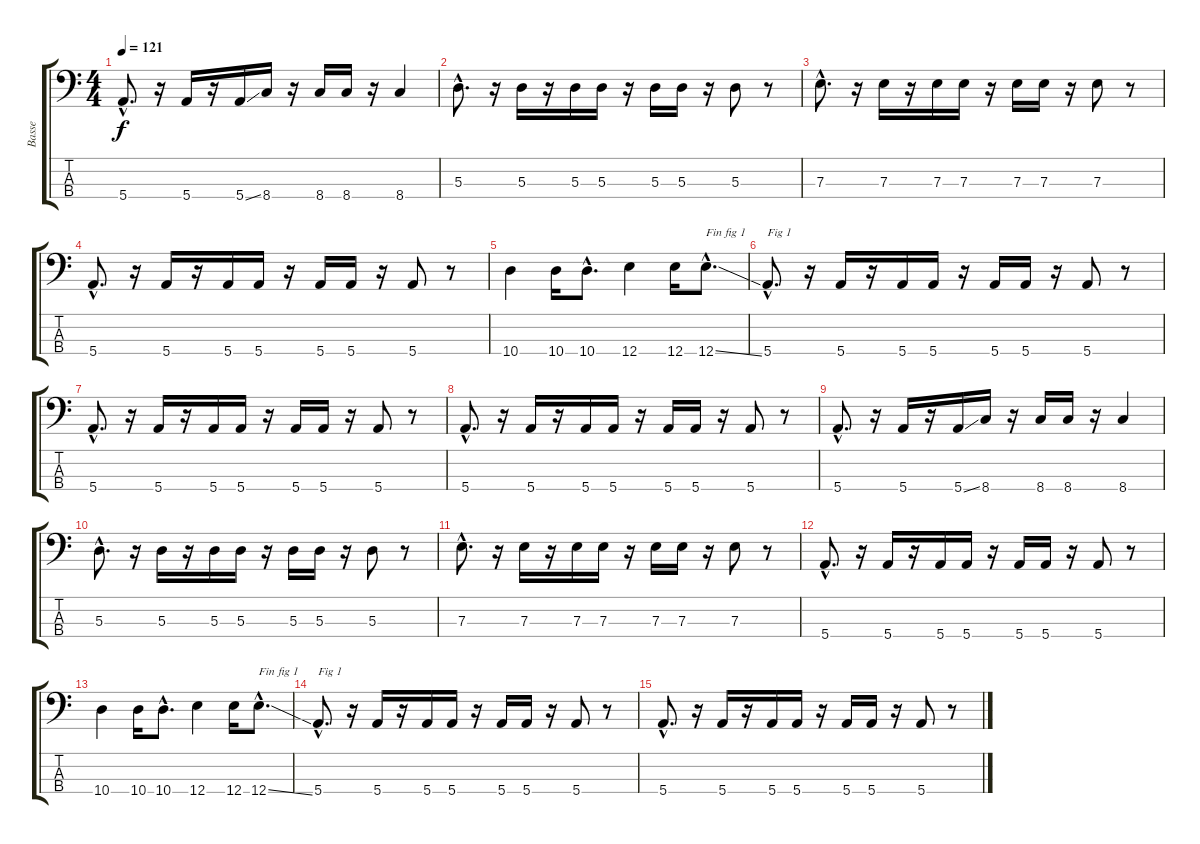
\track ("Basse" "Basse") {instrument synthbass2}
\staff {score tabs}
\tuning (G2 D2 A1 E1) {hide}
\ts (4 4)
\tempo 121
\clef f4
\ks c
5.4{hac}.8{d dy f} r.16 5.4.16 r.16 5.4{ss}.16 8.4.16 r.16 8.4.16 8.4.16 r.16 8.4.4 |
5.3{hac}.8{d} r.16 5.3.16 r.16 5.3.16 5.3.16 r.16 5.3.16 5.3.16 r.16 5.3.8 r.8 |
7.3{hac}.8{d} r.16 7.3.16 r.16 7.3.16 7.3.16 r.16 7.3.16 7.3.16 r.16 7.3.8 r.8 |
5.4{hac}.8{d} r.16 5.4.16 r.16 5.4.16 5.4.16 r.16 5.4.16 5.4.16 r.16 5.4.8 r.8 |
10.4.4 10.4.16 10.4{hac}.8{d} 12.4.4 12.4.16 12.4{ss hac}.8{d txt "Fin fig 1"} |
5.4{hac}.8{d txt "Fig 1"} r.16 5.4.16 r.16 5.4.16 5.4.16 r.16 5.4.16 5.4.16 r.16 5.4.8 r.8 |
5.4{hac}.8{d} r.16 5.4.16 r.16 5.4.16 5.4.16 r.16 5.4.16 5.4.16 r.16 5.4.8 r.8 |
5.4{hac}.8{d} r.16 5.4.16 r.16 5.4.16 5.4.16 r.16 5.4.16 5.4.16 r.16 5.4.8 r.8 |
5.4{hac}.8{d} r.16 5.4.16 r.16 5.4{ss}.16 8.4.16 r.16 8.4.16 8.4.16 r.16 8.4.4 |
5.3{hac}.8{d} r.16 5.3.16 r.16 5.3.16 5.3.16 r.16 5.3.16 5.3.16 r.16 5.3.8 r.8 |
7.3{hac}.8{d} r.16 7.3.16 r.16 7.3.16 7.3.16 r.16 7.3.16 7.3.16 r.16 7.3.8 r.8 |
5.4{hac}.8{d} r.16 5.4.16 r.16 5.4.16 5.4.16 r.16 5.4.16 5.4.16 r.16 5.4.8 r.8 |
10.4.4 10.4.16 10.4{hac}.8{d} 12.4.4 12.4.16 12.4{ss hac}.8{d txt "Fin fig 1"} |
5.4{hac}.8{d txt "Fig 1" volume 0} r.16 5.4.16 r.16 5.4.16 5.4.16 r.16 5.4.16 5.4.16 r.16 5.4.8 r.8 |
5.4{hac}.8{d} r.16 5.4.16 r.16 5.4.16 5.4.16 r.16 5.4.16 5.4.16 r.16 5.4.8 r.8
